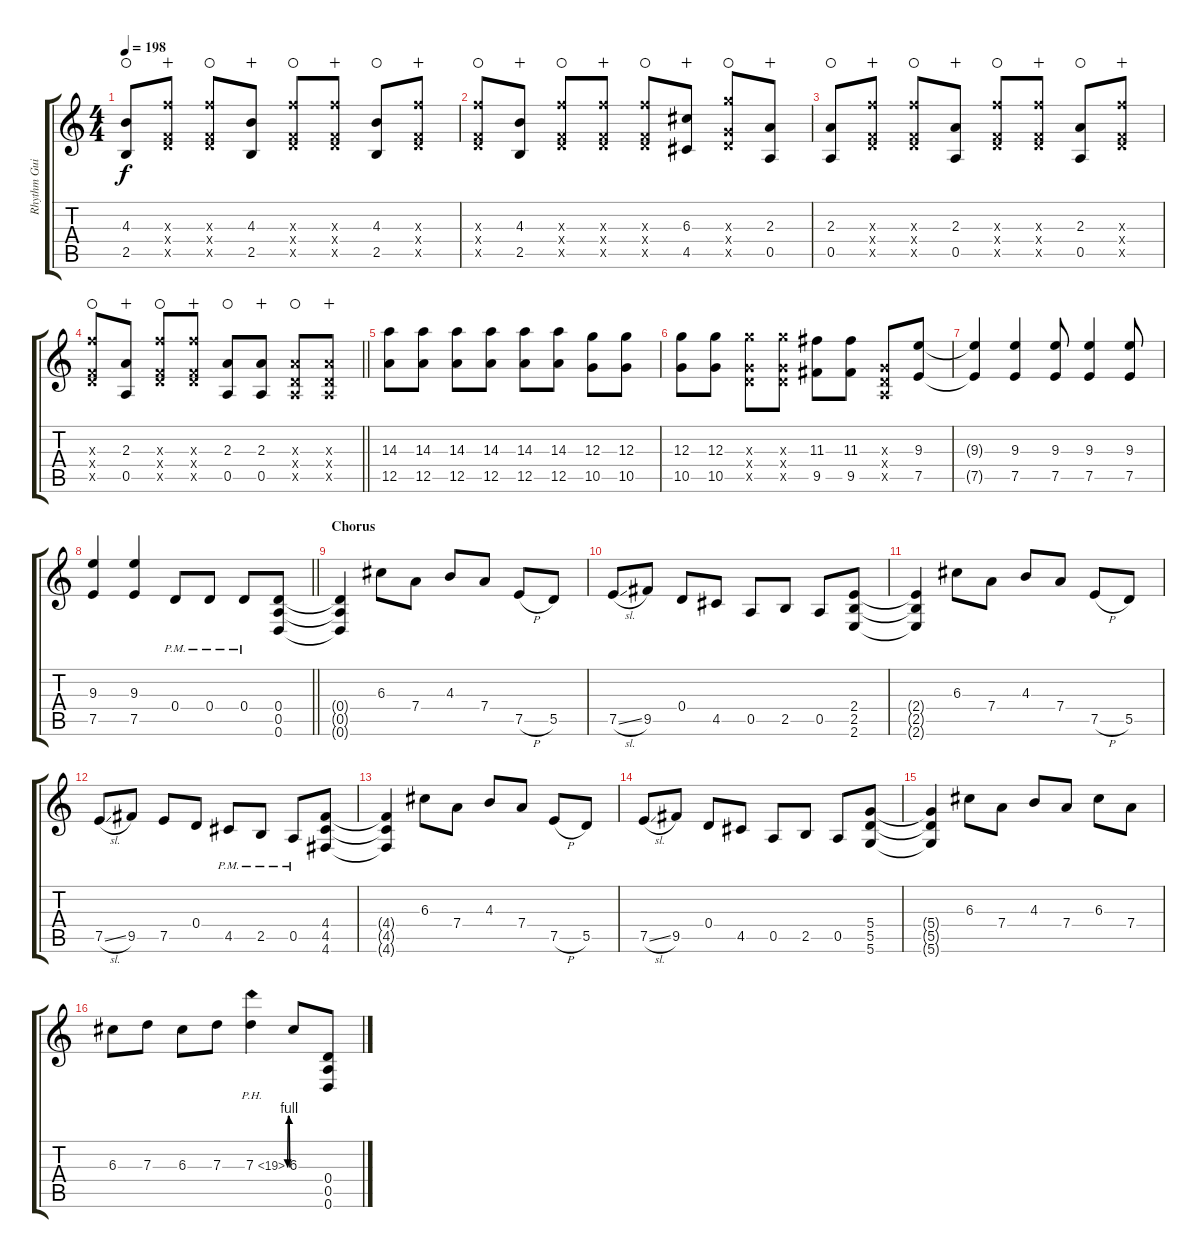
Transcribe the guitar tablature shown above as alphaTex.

\track ("Rhythm Guitar R" "Rhythm Gui") {instrument distortionguitar}
\staff {score tabs}
\tuning (E4 B3 G3 D3 A2 D2) {hide}
\ts (4 4)
\tempo 198
\clef g2
\ks c
(4.3 2.5).8{dy f waho} (10.3{x} 0.4{x} 8.5{x}).8{wahc} (10.3{x} 0.4{x} 8.5{x}).8{waho} (4.3 2.5).8{wahc} (10.3{x} 0.4{x} 8.5{x}).8{waho} (10.3{x} 0.4{x} 8.5{x}).8{wahc} (4.3 2.5).8{waho} (10.3{x} 0.4{x} 8.5{x}).8{wahc} |
(10.3{x} 0.4{x} 8.5{x}).8{waho} (4.3 2.5).8{wahc} (10.3{x} 0.4{x} 8.5{x}).8{waho} (10.3{x} 0.4{x} 8.5{x}).8{wahc} (10.3{x} 0.4{x} 8.5{x}).8{waho} (6.3 4.5).8{wahc} (12.3{x} 0.4{x} 10.5{x}).8{waho} (2.3 0.5).8{wahc} |
(2.3 0.5).8{waho} (10.3{x} 0.4{x} 8.5{x}).8{wahc} (10.3{x} 0.4{x} 8.5{x}).8{waho} (2.3 0.5).8{wahc} (10.3{x} 0.4{x} 8.5{x}).8{waho} (10.3{x} 0.4{x} 8.5{x}).8{wahc} (2.3 0.5).8{waho} (10.3{x} 0.4{x} 8.5{x}).8{wahc} |
\barLineRight lightlight
(10.3{x} 0.4{x} 8.5{x}).8{waho} (2.3 0.5).8{wahc} (10.3{x} 0.4{x} 8.5{x}).8{waho} (10.3{x} 0.4{x} 8.5{x}).8{wahc} (2.3 0.5).8{waho} (2.3 0.5).8{wahc} (2.3{x} 0.4{x} 0.5{x}).8{waho} (2.3{x} 0.4{x} 0.5{x}).8{wahc} |
(14.3 12.5).8 (14.3 12.5).8 (14.3 12.5).8 (14.3 12.5).8 (14.3 12.5).8 (14.3 12.5).8 (12.3 10.5).8 (12.3 10.5).8 |
(12.3 10.5).8 (12.3 10.5).8 (12.3{x} 0.4{x} 10.5{x}).8 (12.3{x} 0.4{x} 10.5{x}).8 (11.3 9.5).8 (11.3 9.5).8 (0.3{x} 0.4{x} 0.5{x}).8 (9.3 7.5).8 |
(9.3{t} 7.5{t}).4 (9.3 7.5).4 (9.3 7.5).8 (9.3 7.5).4 (9.3 7.5).8 |
\barLineRight lightlight
(9.3 7.5).4 (9.3 7.5).4 0.4{pm}.8{volume 13 instrument distortionguitar} 0.4{pm}.8 0.4{pm}.8 (0.4 0.5 0.6).8 |
\section ("" "Chorus")
(0.4{t} 0.5{t} 0.6{t}).4 6.3.8 7.4.8 4.3.8 7.4.8 7.5{h}.8 5.5.8 |
7.5{sl}.8 9.5.8 0.4.8 4.5.8 0.5.8 2.5.8 0.5.8 (2.4 2.5 2.6).8 |
(2.4{t} 2.5{t} 2.6{t}).4 6.3.8 7.4.8 4.3.8 7.4.8 7.5{h}.8 5.5.8 |
7.5{sl}.8 9.5.8 7.5.8 0.4.8 4.5{pm}.8 2.5{pm}.8 0.5{pm}.8 (4.4 4.5 4.6).8 |
(4.4{t} 4.5{t} 4.6{t}).4 6.3.8 7.4.8 4.3.8 7.4.8 7.5{h}.8 5.5.8 |
7.5{sl}.8 9.5.8 0.4.8 4.5.8 0.5.8 2.5.8 0.5.8 (5.4 5.5 5.6).8 |
(5.4{t} 5.5{t} 5.6{t}).4 6.3.8 7.4.8 4.3.8 7.4.8 6.3.8 7.4.8 |
6.3.8 7.3.8 6.3.8 7.3.8 7.3{be (custom 0 0 10 4 20 4 30 0 60 0) ph 12}.4 6.3.8 (0.4 0.5 0.6).8
